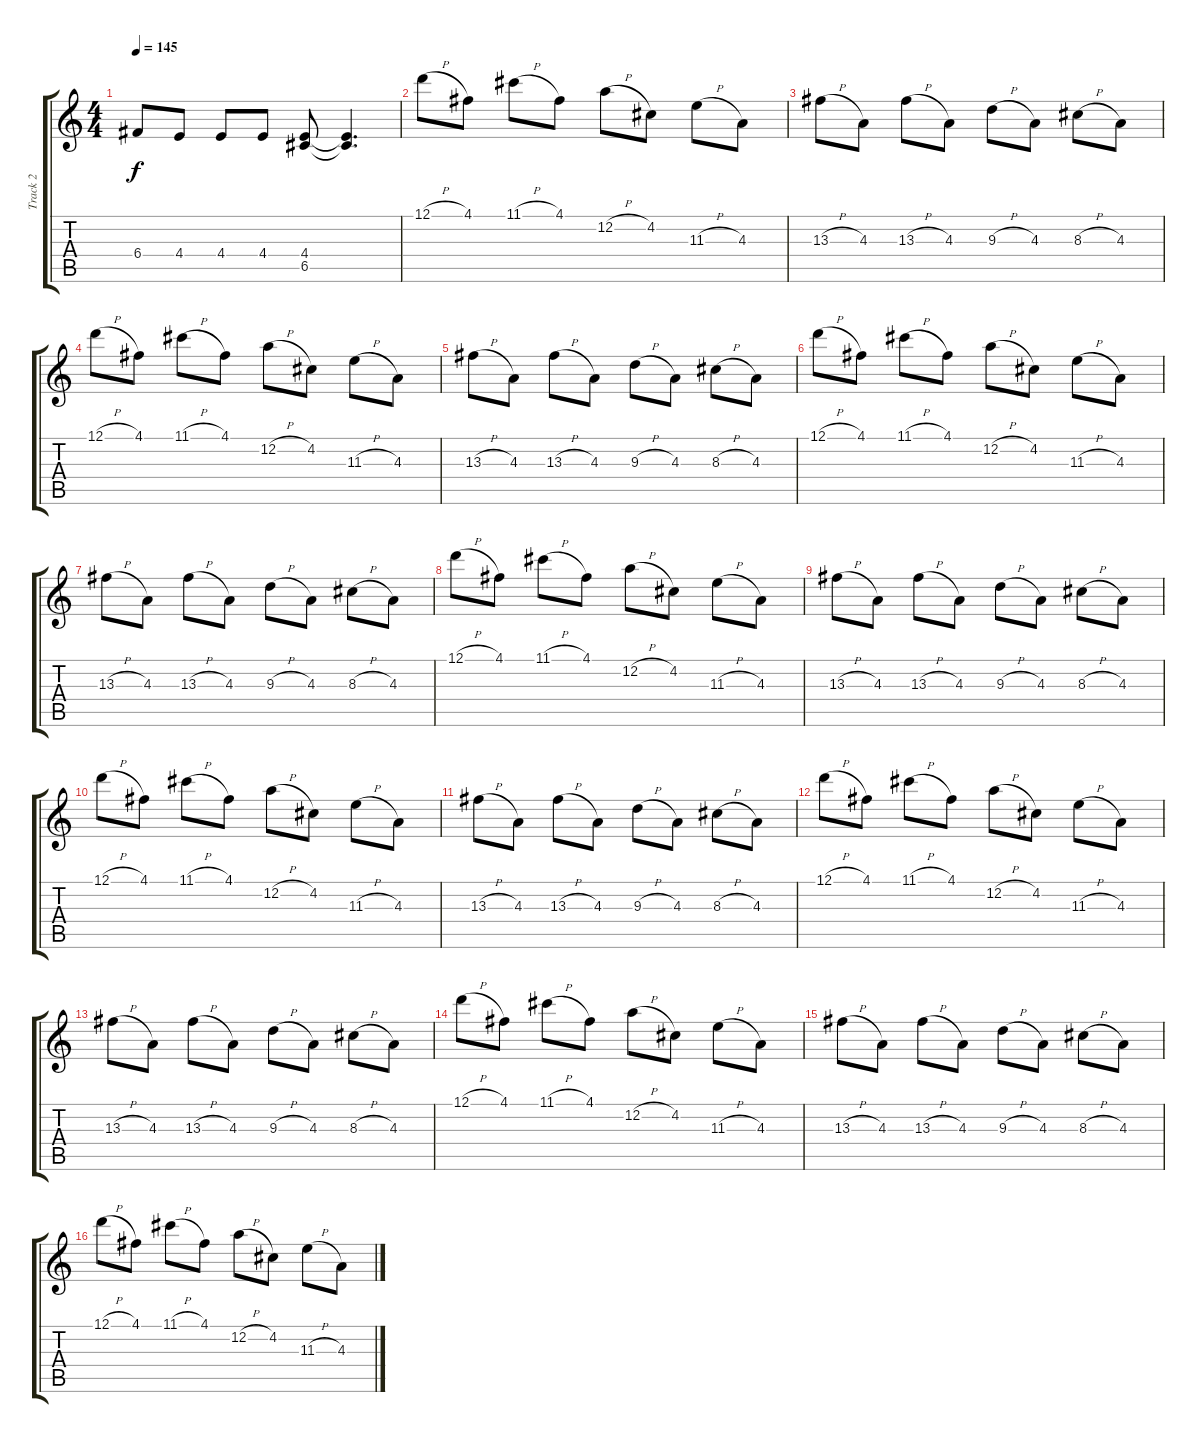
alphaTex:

\track ("Track 2" "Track 2") {instrument distortionguitar}
\staff {score tabs}
\tuning (D4 A3 F3 C3 G2 C2) {hide}
\ts (4 4)
\tempo 145
\clef g2
\ks c
6.4.8{dy f} 4.4.8 4.4.8 4.4.8 (4.4 6.5).8 (4.4{t} 6.5{t}).4{d} |
12.1{h}.8{instrument electricguitarjazz} 4.1.8 11.1{h}.8 4.1.8 12.2{h}.8 4.2.8 11.3{h}.8 4.3.8 |
13.3{h}.8 4.3.8 13.3{h}.8 4.3.8 9.3{h}.8 4.3.8 8.3{h}.8 4.3.8 |
12.1{h}.8 4.1.8 11.1{h}.8 4.1.8 12.2{h}.8 4.2.8 11.3{h}.8 4.3.8 |
13.3{h}.8 4.3.8 13.3{h}.8 4.3.8 9.3{h}.8 4.3.8 8.3{h}.8 4.3.8 |
12.1{h}.8 4.1.8 11.1{h}.8 4.1.8 12.2{h}.8 4.2.8 11.3{h}.8 4.3.8 |
13.3{h}.8 4.3.8 13.3{h}.8 4.3.8 9.3{h}.8 4.3.8 8.3{h}.8 4.3.8 |
12.1{h}.8 4.1.8 11.1{h}.8 4.1.8 12.2{h}.8 4.2.8 11.3{h}.8 4.3.8 |
13.3{h}.8 4.3.8 13.3{h}.8 4.3.8 9.3{h}.8 4.3.8 8.3{h}.8 4.3.8 |
12.1{h}.8 4.1.8 11.1{h}.8 4.1.8 12.2{h}.8 4.2.8 11.3{h}.8 4.3.8 |
13.3{h}.8 4.3.8 13.3{h}.8 4.3.8 9.3{h}.8 4.3.8 8.3{h}.8 4.3.8 |
12.1{h}.8 4.1.8 11.1{h}.8 4.1.8 12.2{h}.8 4.2.8 11.3{h}.8 4.3.8 |
13.3{h}.8 4.3.8 13.3{h}.8 4.3.8 9.3{h}.8 4.3.8 8.3{h}.8 4.3.8 |
12.1{h}.8 4.1.8 11.1{h}.8 4.1.8 12.2{h}.8 4.2.8 11.3{h}.8 4.3.8 |
13.3{h}.8 4.3.8 13.3{h}.8 4.3.8 9.3{h}.8 4.3.8 8.3{h}.8 4.3.8 |
12.1{h}.8 4.1.8 11.1{h}.8 4.1.8 12.2{h}.8 4.2.8 11.3{h}.8 4.3.8
